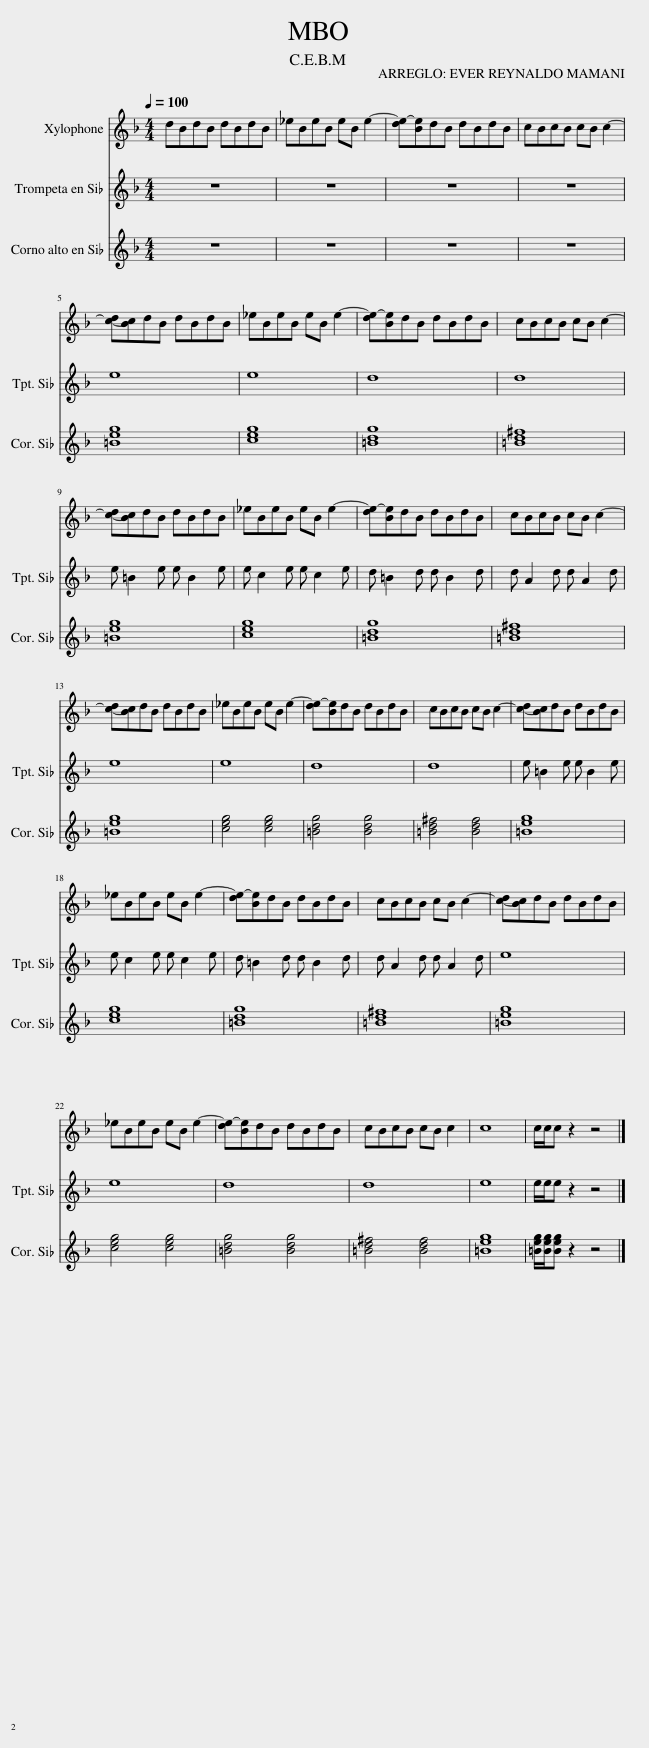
X:1
%%score 1 2 3
L:1/8
Q:1/4=100
M:4/4
I:linebreak $
K:F
V:1 treble
V:2 treble transpose=-2
V:3 treble transpose=-2
V:1
 dBdB dBdB | _eBeB eB e2- | [de-][Be]dB dBdB | cBcB cB c2- |$ [c-d][Bc]dB dBdB | %5
 _eBeB eB e2- | [de-][Be]dB dBdB | cBcB cB c2- |$ [c-d][Bc]dB dBdB | _eBeB eB e2- | %10
 [de-][Be]dB dBdB | cBcB cB c2- |$ [c-d][Bc]dB dBdB | _eBeB eB e2- | [de-][Be]dB dBdB | %15
 cBcB cB c2- | [c-d][Bc]dB dBdB |$ _eBeB eB e2- | [de-][Be]dB dBdB | cBcB cB c2- | %20
 [c-d][Bc]dB dBdB |$ _eBeB eB e2- | [de-][Be]dB dBdB | cBcB cB c2 | c8 | %25
 c/c/c z2 z4 |] %26
V:2
 z8 | z8 | z8 | z8 |$ e8 | %5
 e8 | d8 | d8 |$ e =B2 e e B2 e | e c2 e e c2 e | %10
 d =B2 d d B2 d | d A2 d d A2 d |$ e8 | e8 | d8 | %15
 d8 | e =B2 e e B2 e |$ e c2 e e c2 e | d =B2 d d B2 d | d A2 d d A2 d | %20
 e8 |$ e8 | d8 | d8 | e8 | %25
 e/e/e z2 z4 |] %26
V:3
 z8 | z8 | z8 | z8 |$ [=Beg]8 | %5
 [ceg]8 | [=Bdg]8 | [=Bd^f]8 |$ [=Beg]8 | [ceg]8 | %10
 [=Bdg]8 | [=Bd^f]8 |$ [=Beg]8 | [ceg]4 [ceg]4 | [=Bdg]4 [Bdg]4 | %15
 [=Bd^f]4 [Bdf]4 | [=Beg]8 |$ [ceg]8 | [=Bdg]8 | [=Bd^f]8 | %20
 [=Beg]8 |$ [ceg]4 [ceg]4 | [=Bdg]4 [Bdg]4 | [=Bd^f]4 [Bdf]4 | [=Beg]8 | %25
 [=Beg]/[Beg]/[Beg] z2 z4 |] %26
